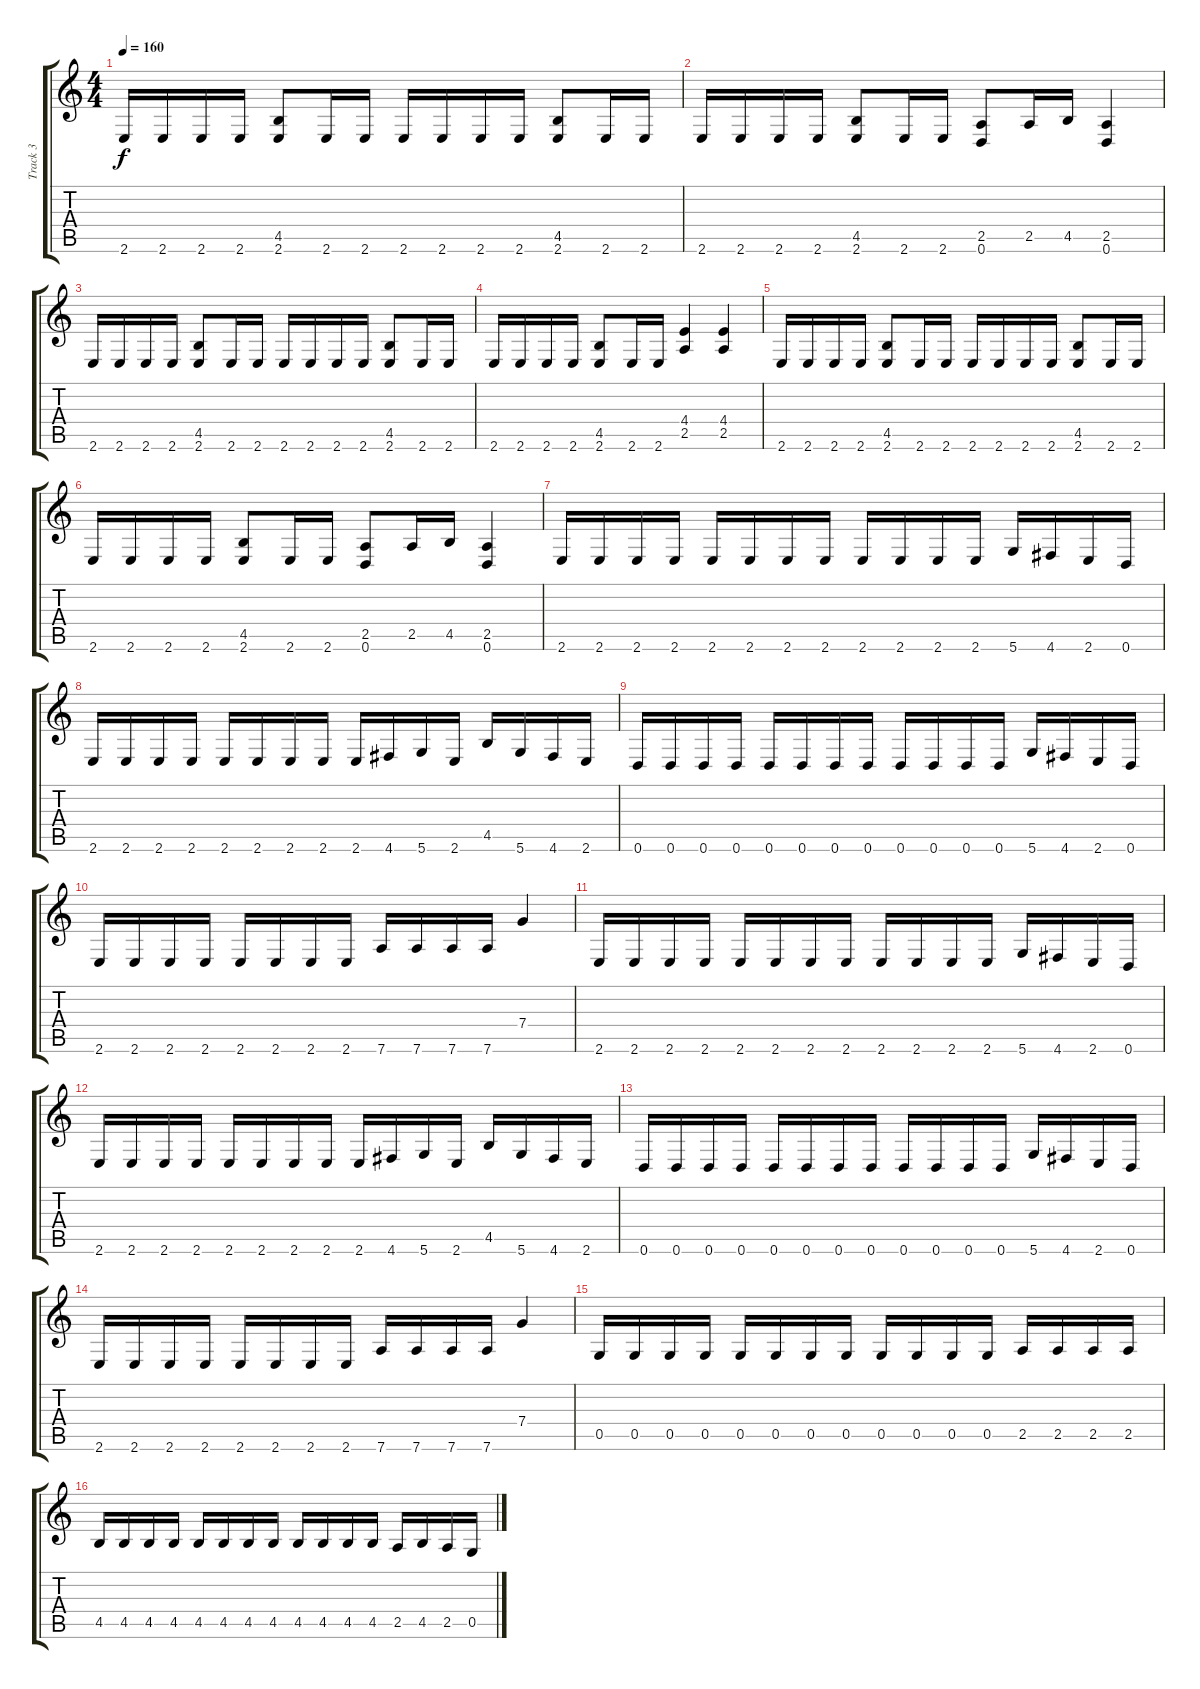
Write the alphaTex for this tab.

\track ("Track 3" "Track 3") {instrument distortionguitar}
\staff {score tabs}
\tuning (D4 A3 F3 C3 G2 D2) {hide}
\ts (4 4)
\tempo 160
\clef g2
\ks c
2.6.16{dy f} 2.6.16 2.6.16 2.6.16 (4.5 2.6).8 2.6.16 2.6.16 2.6.16 2.6.16 2.6.16 2.6.16 (4.5 2.6).8 2.6.16 2.6.16 |
2.6.16 2.6.16 2.6.16 2.6.16 (4.5 2.6).8 2.6.16 2.6.16 (2.5 0.6).8 2.5.16 4.5.16 (2.5 0.6).4 |
2.6.16 2.6.16 2.6.16 2.6.16 (4.5 2.6).8 2.6.16 2.6.16 2.6.16 2.6.16 2.6.16 2.6.16 (4.5 2.6).8 2.6.16 2.6.16 |
2.6.16 2.6.16 2.6.16 2.6.16 (4.5 2.6).8 2.6.16 2.6.16 (4.4 2.5).4 (4.4 2.5).4 |
2.6.16 2.6.16 2.6.16 2.6.16 (4.5 2.6).8 2.6.16 2.6.16 2.6.16 2.6.16 2.6.16 2.6.16 (4.5 2.6).8 2.6.16 2.6.16 |
2.6.16 2.6.16 2.6.16 2.6.16 (4.5 2.6).8 2.6.16 2.6.16 (2.5 0.6).8 2.5.16 4.5.16 (2.5 0.6).4 |
2.6.16{instrument distortionguitar} 2.6.16 2.6.16 2.6.16 2.6.16 2.6.16 2.6.16 2.6.16 2.6.16 2.6.16 2.6.16 2.6.16 5.6.16 4.6.16 2.6.16 0.6.16 |
2.6.16 2.6.16 2.6.16 2.6.16 2.6.16 2.6.16 2.6.16 2.6.16 2.6.16 4.6.16 5.6.16 2.6.16 4.5.16 5.6.16 4.6.16 2.6.16 |
0.6.16 0.6.16 0.6.16 0.6.16 0.6.16 0.6.16 0.6.16 0.6.16 0.6.16 0.6.16 0.6.16 0.6.16 5.6.16 4.6.16 2.6.16 0.6.16 |
2.6.16 2.6.16 2.6.16 2.6.16 2.6.16 2.6.16 2.6.16 2.6.16 7.6.16 7.6.16 7.6.16 7.6.16 7.4.4{instrument guitarharmonics} |
2.6.16{instrument distortionguitar} 2.6.16 2.6.16 2.6.16 2.6.16 2.6.16 2.6.16 2.6.16 2.6.16 2.6.16 2.6.16 2.6.16 5.6.16 4.6.16 2.6.16 0.6.16 |
2.6.16 2.6.16 2.6.16 2.6.16 2.6.16 2.6.16 2.6.16 2.6.16 2.6.16 4.6.16 5.6.16 2.6.16 4.5.16 5.6.16 4.6.16 2.6.16 |
0.6.16 0.6.16 0.6.16 0.6.16 0.6.16 0.6.16 0.6.16 0.6.16 0.6.16 0.6.16 0.6.16 0.6.16 5.6.16 4.6.16 2.6.16 0.6.16 |
2.6.16 2.6.16 2.6.16 2.6.16 2.6.16 2.6.16 2.6.16 2.6.16 7.6.16 7.6.16 7.6.16 7.6.16 7.4.4{instrument guitarharmonics} |
0.5.16{instrument distortionguitar} 0.5.16 0.5.16 0.5.16 0.5.16 0.5.16 0.5.16 0.5.16 0.5.16 0.5.16 0.5.16 0.5.16 2.5.16 2.5.16 2.5.16 2.5.16 |
4.5.16 4.5.16 4.5.16 4.5.16 4.5.16 4.5.16 4.5.16 4.5.16 4.5.16 4.5.16 4.5.16 4.5.16 2.5.16 4.5.16 2.5.16 0.5.16
